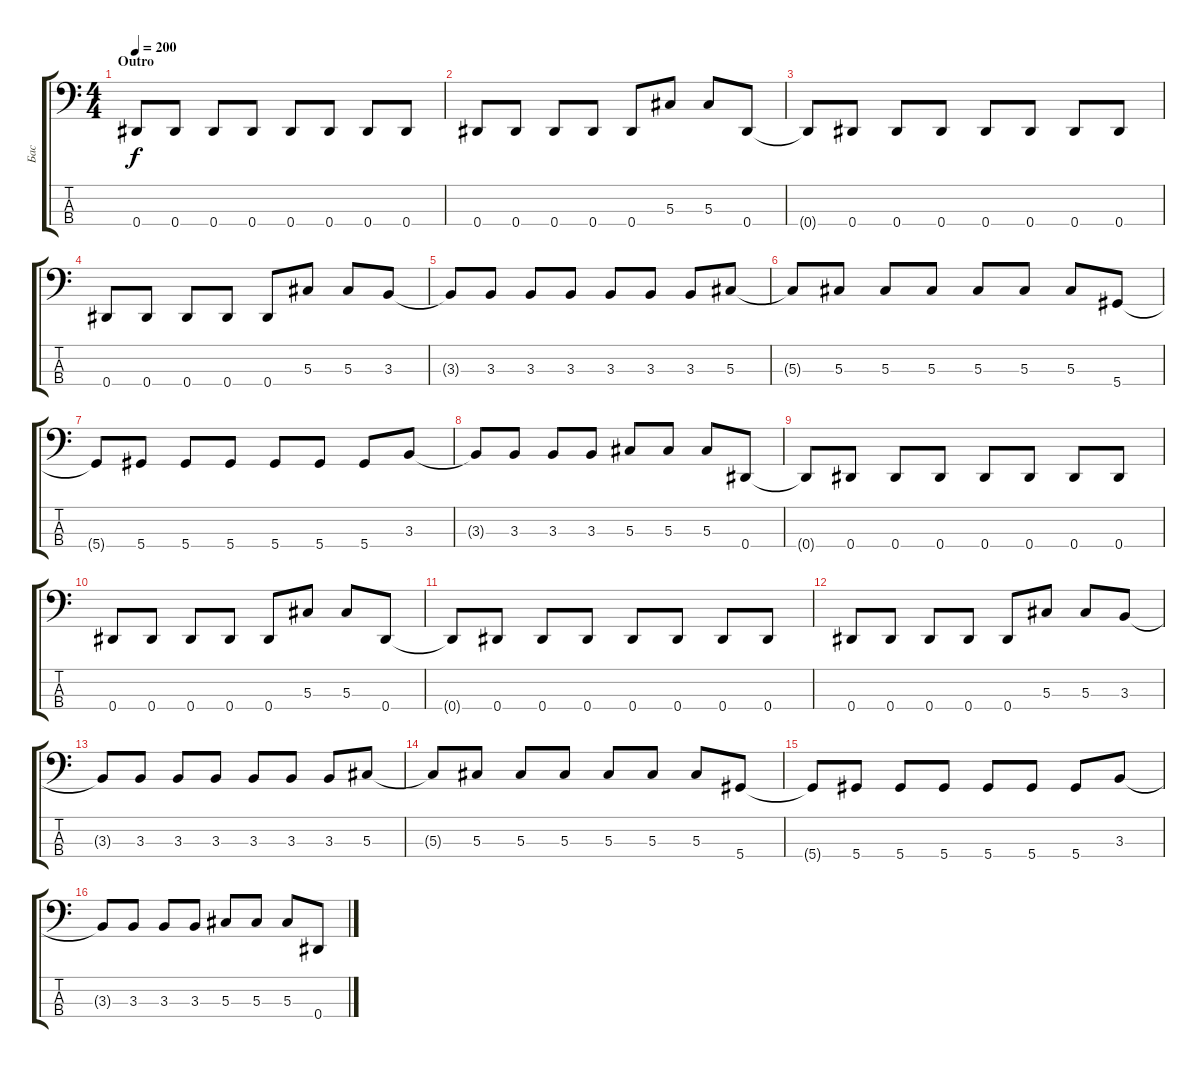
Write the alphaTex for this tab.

\track ("Бас" "Бас") {instrument electricbassfinger}
\staff {score tabs}
\tuning (Gb2 Db2 Ab1 Eb1) {hide}
\ts (4 4)
\section ("" "Outro")
\tempo 200
\clef f4
\ks c
0.4.8{dy f} 0.4.8 0.4.8 0.4.8 0.4.8 0.4.8 0.4.8 0.4.8 |
0.4.8 0.4.8 0.4.8 0.4.8 0.4.8 5.3.8 5.3.8 0.4.8 |
0.4{t}.8 0.4.8 0.4.8 0.4.8 0.4.8 0.4.8 0.4.8 0.4.8 |
0.4.8 0.4.8 0.4.8 0.4.8 0.4.8 5.3.8 5.3.8 3.3.8 |
3.3{t}.8 3.3.8 3.3.8 3.3.8 3.3.8 3.3.8 3.3.8 5.3.8 |
5.3{t}.8 5.3.8 5.3.8 5.3.8 5.3.8 5.3.8 5.3.8 5.4.8 |
5.4{t}.8 5.4.8 5.4.8 5.4.8 5.4.8 5.4.8 5.4.8 3.3.8 |
3.3{t}.8 3.3.8 3.3.8 3.3.8 5.3.8 5.3.8 5.3.8 0.4.8 |
0.4{t}.8 0.4.8 0.4.8 0.4.8 0.4.8 0.4.8 0.4.8 0.4.8 |
0.4.8 0.4.8 0.4.8 0.4.8 0.4.8 5.3.8 5.3.8 0.4.8 |
0.4{t}.8 0.4.8 0.4.8 0.4.8 0.4.8 0.4.8 0.4.8 0.4.8 |
0.4.8 0.4.8 0.4.8 0.4.8 0.4.8 5.3.8 5.3.8 3.3.8 |
3.3{t}.8 3.3.8 3.3.8 3.3.8 3.3.8 3.3.8 3.3.8 5.3.8 |
5.3{t}.8 5.3.8 5.3.8 5.3.8 5.3.8 5.3.8 5.3.8 5.4.8 |
5.4{t}.8 5.4.8 5.4.8 5.4.8 5.4.8 5.4.8 5.4.8 3.3.8 |
3.3{t}.8 3.3.8 3.3.8 3.3.8 5.3.8 5.3.8 5.3.8 0.4.8
